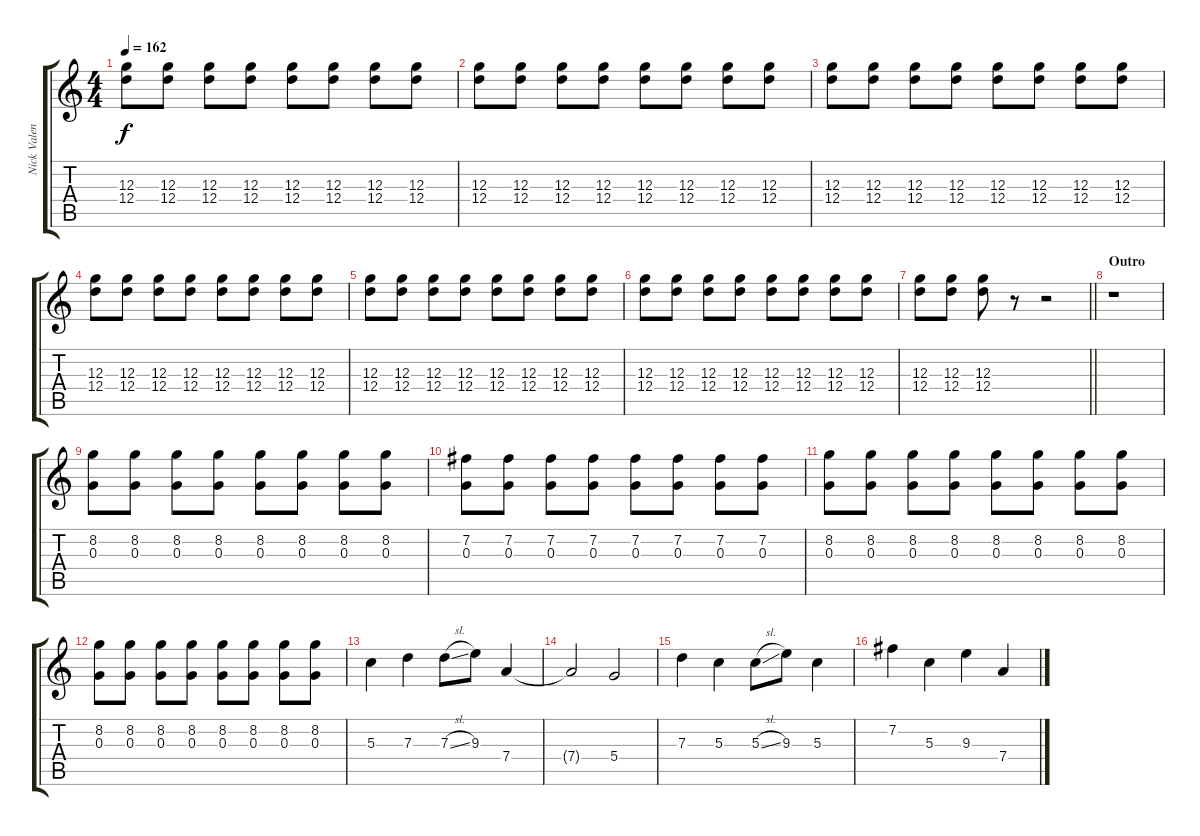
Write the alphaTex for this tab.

\track ("Nick Valenci" "Nick Valen") {instrument distortionguitar}
\staff {score tabs}
\tuning (E4 B3 G3 D3 A2 E2) {hide}
\ts (4 4)
\tempo 162
\clef g2
\ks c
(12.3 12.4).8{dy f} (12.3 12.4).8 (12.3 12.4).8 (12.3 12.4).8 (12.3 12.4).8 (12.3 12.4).8 (12.3 12.4).8 (12.3 12.4).8 |
(12.3 12.4).8 (12.3 12.4).8 (12.3 12.4).8 (12.3 12.4).8 (12.3 12.4).8 (12.3 12.4).8 (12.3 12.4).8 (12.3 12.4).8 |
(12.3 12.4).8 (12.3 12.4).8 (12.3 12.4).8 (12.3 12.4).8 (12.3 12.4).8 (12.3 12.4).8 (12.3 12.4).8 (12.3 12.4).8 |
(12.3 12.4).8 (12.3 12.4).8 (12.3 12.4).8 (12.3 12.4).8 (12.3 12.4).8 (12.3 12.4).8 (12.3 12.4).8 (12.3 12.4).8 |
(12.3 12.4).8 (12.3 12.4).8 (12.3 12.4).8 (12.3 12.4).8 (12.3 12.4).8 (12.3 12.4).8 (12.3 12.4).8 (12.3 12.4).8 |
(12.3 12.4).8 (12.3 12.4).8 (12.3 12.4).8 (12.3 12.4).8 (12.3 12.4).8 (12.3 12.4).8 (12.3 12.4).8 (12.3 12.4).8 |
\barLineRight lightlight
(12.3 12.4).8 (12.3 12.4).8 (12.3 12.4).8 r.8 r.2 |
\section ("" "Outro")
r.1 |
(8.2 0.3).8 (8.2 0.3).8 (8.2 0.3).8 (8.2 0.3).8 (8.2 0.3).8 (8.2 0.3).8 (8.2 0.3).8 (8.2 0.3).8 |
(7.2 0.3).8 (7.2 0.3).8 (7.2 0.3).8 (7.2 0.3).8 (7.2 0.3).8 (7.2 0.3).8 (7.2 0.3).8 (7.2 0.3).8 |
(8.2 0.3).8 (8.2 0.3).8 (8.2 0.3).8 (8.2 0.3).8 (8.2 0.3).8 (8.2 0.3).8 (8.2 0.3).8 (8.2 0.3).8 |
(8.2 0.3).8 (8.2 0.3).8 (8.2 0.3).8 (8.2 0.3).8 (8.2 0.3).8 (8.2 0.3).8 (8.2 0.3).8 (8.2 0.3).8 |
5.3.4 7.3.4 7.3{sl}.8 9.3.8 7.4.4 |
7.4{t}.2 5.4.2 |
7.3.4 5.3.4 5.3{sl}.8 9.3.8 5.3.4 |
7.2.4 5.3.4 9.3.4 7.4.4
